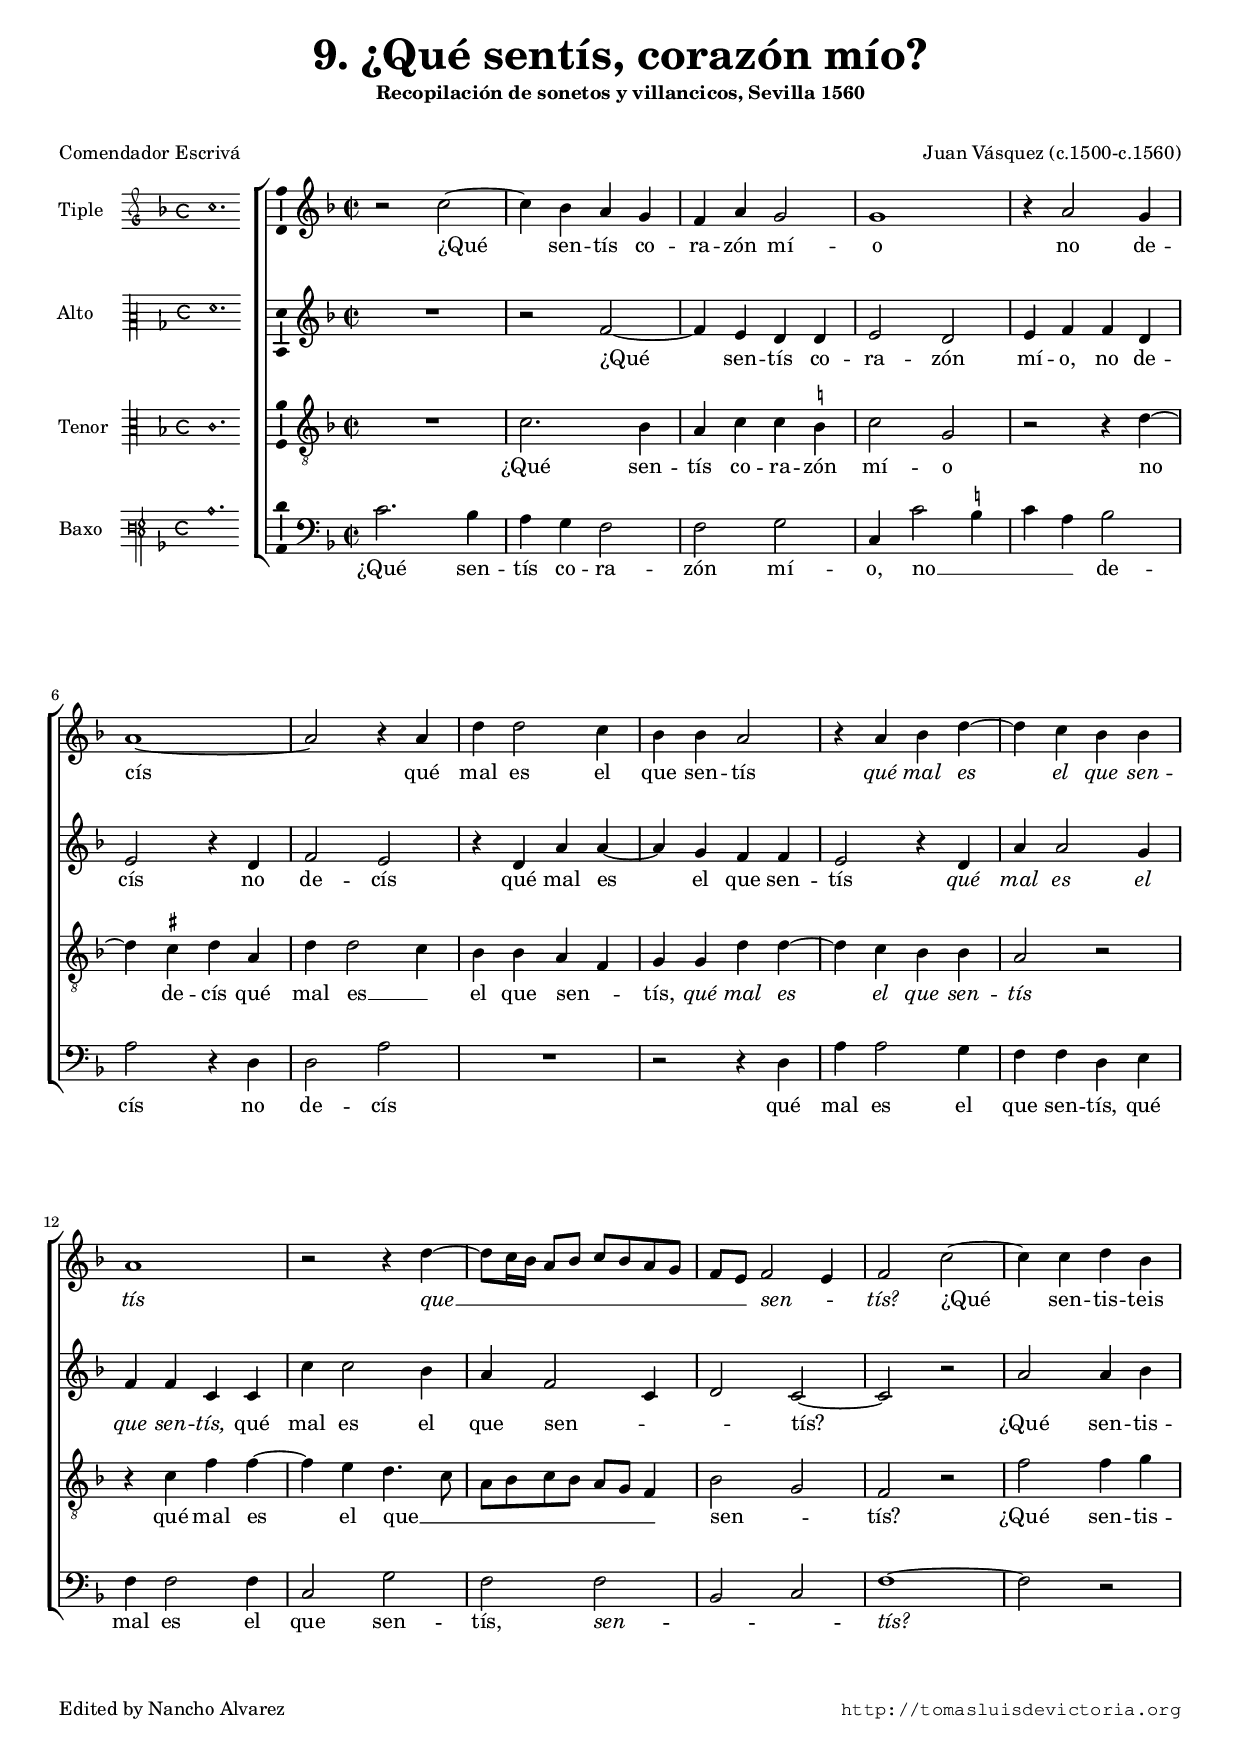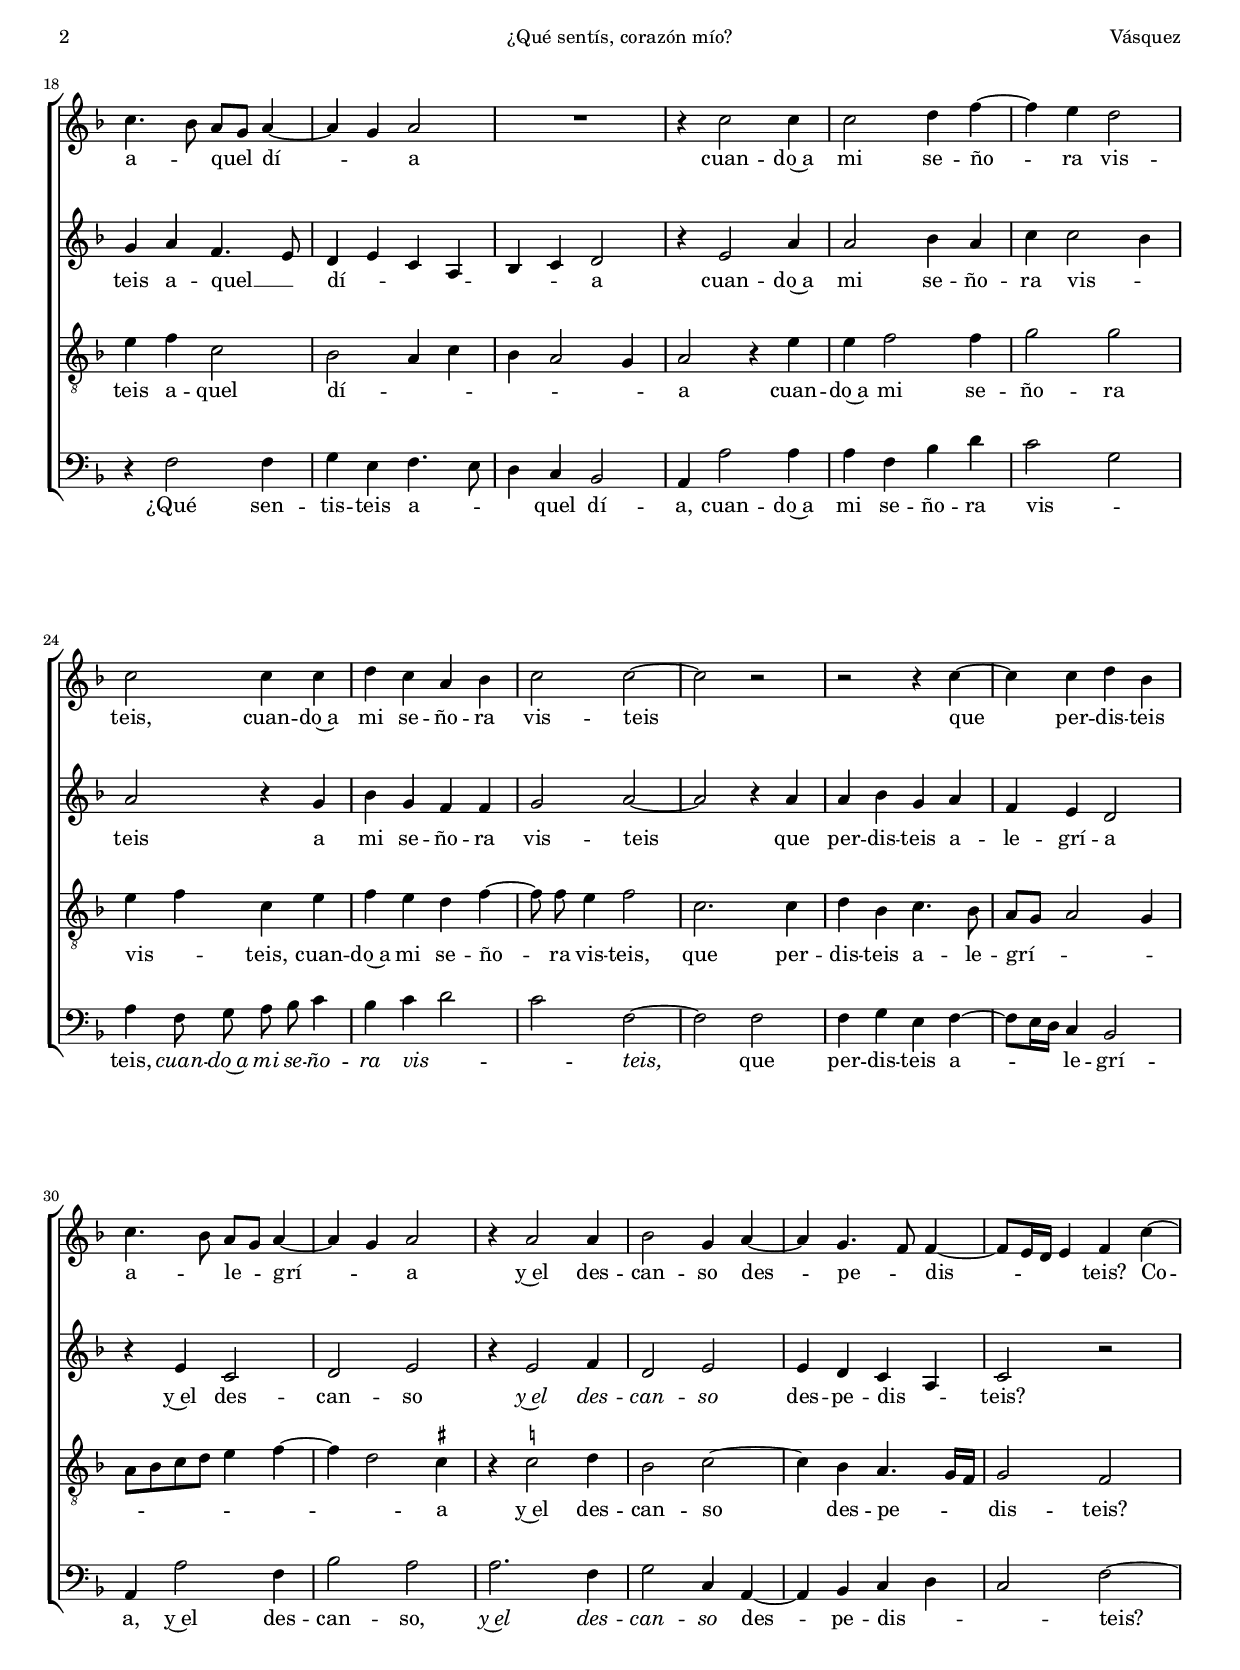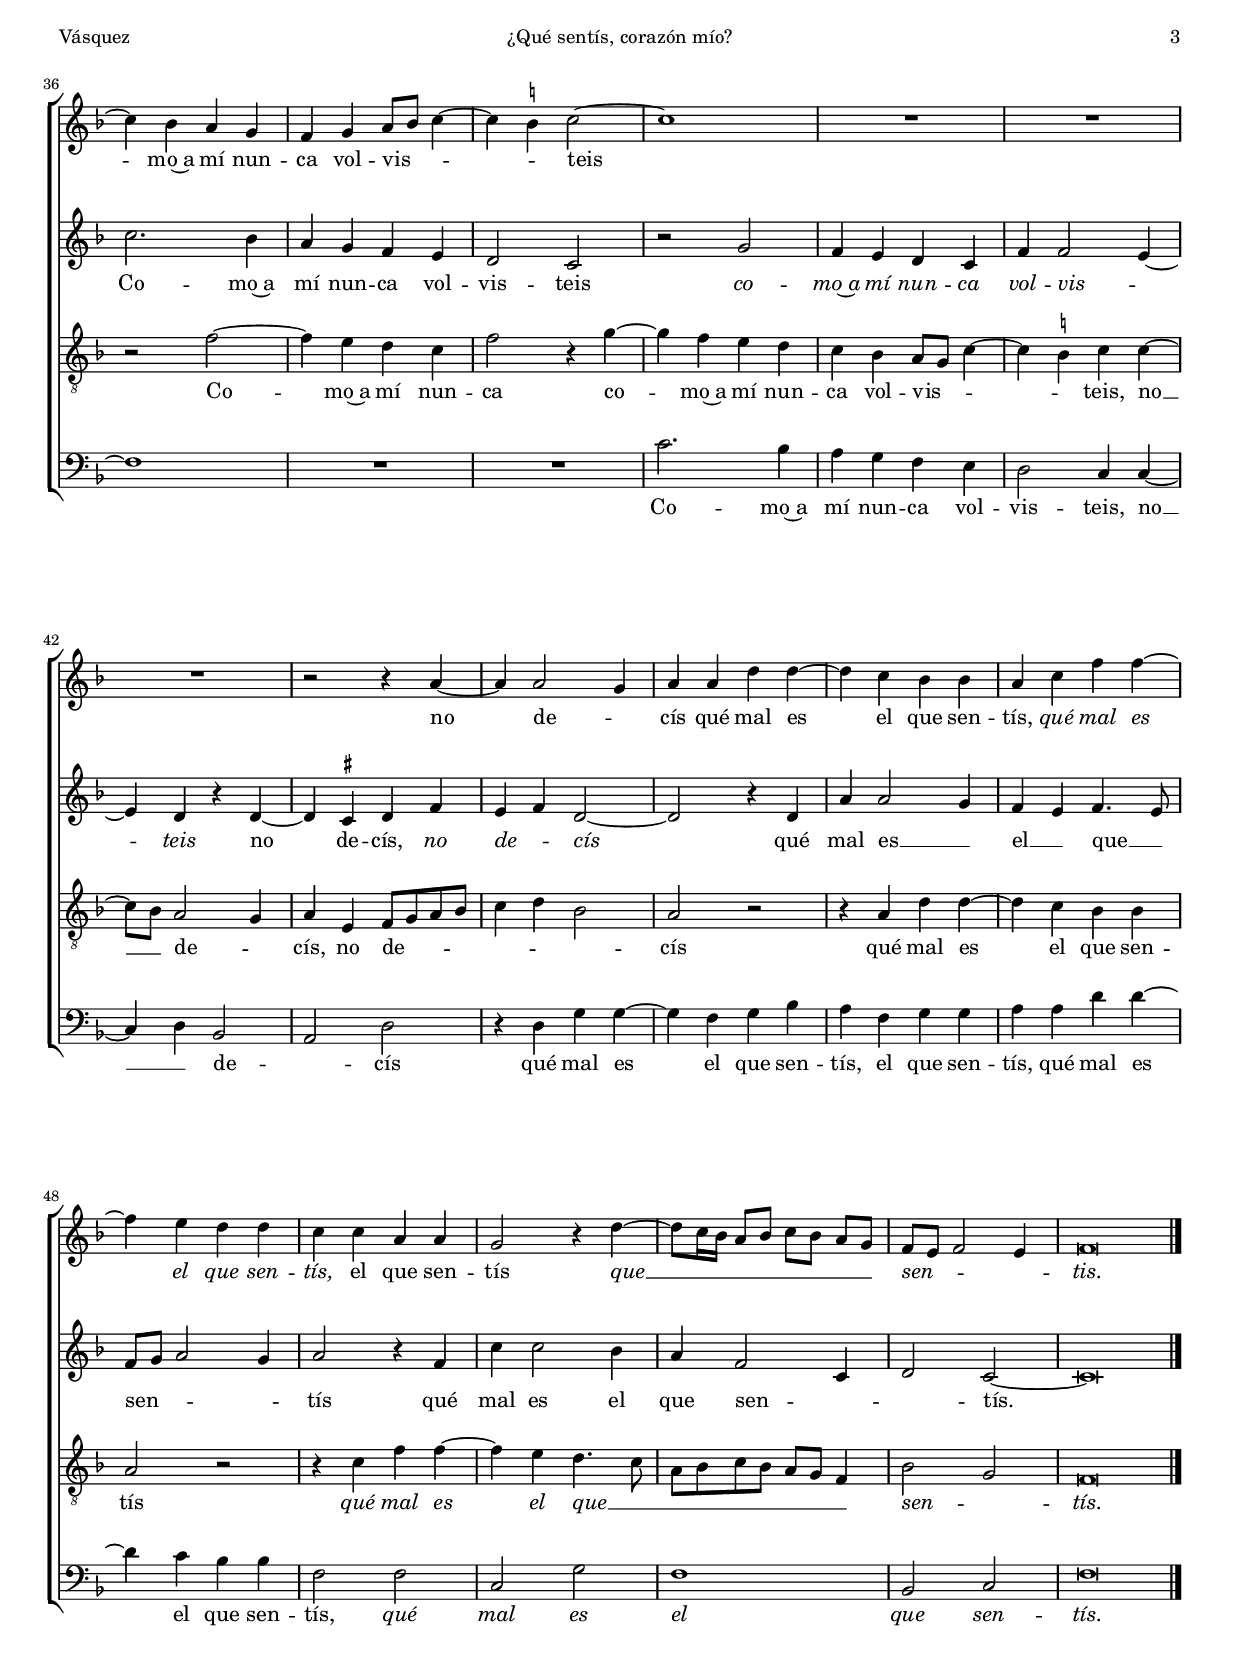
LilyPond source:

\version "2.18.0"

#(set-default-paper-size "a4")
#(set-global-staff-size 16.5)
#(ly:set-option 'point-and-click #f)
%mobile -s15.5 -i3.0

italicas=\override LyricText.font-shape = #'italic
rectas=\override LyricText.font-shape = #'upright
ss=\once \set suggestAccidentals = ##t
incipitwidth = 20
mtempo={\tempo 4 = 100}
mtempob={\tempo 4 = 50}

htitle="¿Qué sentís, corazón mío?"
hcomposer="Vásquez"

\header {
	title=\markup{\fontsize #3 "9. ¿Qué sentís, corazón mío?"}
	subtitle=\markup{\smaller "Recopilación de sonetos y villancicos, Sevilla 1560"} 
	subsubtitle=\markup{\null \vspace #1 }
        composer = \markup{"Juan Vásquez (c.1500-c.1560)"}
        pdfauthor=\composer
        %opus="(-)"
	poet=\markup{"Comendador Escrivá"}
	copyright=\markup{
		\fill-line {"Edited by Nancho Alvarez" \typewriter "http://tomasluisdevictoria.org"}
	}
%	tagline=""
}

global={\key f \major \time 2/2 \skip 1*53
        \bar "|."
}


cantus=\relative c''{
	r2 c ~
	c4 bes a g
	f a g2
	g1
	r4 a2 g4
	a1 ~
	a2 r4 a 
	d d2 c4
	bes4 bes a2
	r4 a bes d ~
	d c bes bes
	a1
	r2 r4 d ~
	d8[ c16 bes] a8[ bes] c[ bes a g]
	f8[ e] f2 e4
	f2 c' ~
	%\break
	c4 c d bes
	c4. bes8 a[ g] a4 ~
	a4 g a2
	R1
	r4 c2 c4
	c2 d4 f ~
	f e d2
	c c4 c 
	d c a bes
	c2 c ~
	c r
	r2 r4 c ~
	c c d bes
	c4. bes8 a[ g] a4 ~
	a g a2
	r4 a2 a4
	bes2 g4 a ~
	a g4. f8 f4 ~
	f8[ e16 d] e4
	f4 c' ~
	%\break
	c4 bes a g
	f4 g a8[ bes] c4 ~
	c4 \ss b c2 ~ % bemol ?
	c1
	R1*3
	r2 r4 a ~
	a4 a2 g4
	a4 a d d~
	d4 c bes bes
	a4 c f f ~
	f e d d
	c4 c a a
	g2 r4 d' ~
	d8[ c16 bes] a8[ bes] c[ bes] a[ g]
	f8[ e] f2 e4
	f\breve*1/2
}

altus=\relative c'{
	R1
	r2 f ~
	f4 e d d
	e2 d
	e4 f f d
	e2 r4 d
	f2 e
	r4 d a' a ~
	a4 g f f
	e2 r4 d
	a' a2 g4
	f4 f c c
	c'4 c2 bes4
	a4 f2 c4
	d2 c ~
	c r
	a' a4 bes
	g4 a f4. e8
	d4 e c a
	bes c d2
	r4 e2 a4
	a2 bes4 a
	c c2 bes4
	a2 r4 g
	bes4 g f f
	g2 a ~
	a r4 a
	a bes g a
	f e d2
	r4 e c2
	d2 e
	r4 e2 f4
	d2 e
	e4 d c a
	c2 r
	c'2. bes4
	a4 g f e
	d2 c
	r2 g'
	f4 e d c
	f f2 e4 ~
	e d r4 d ~
	d \ss cis d4 f
	e4 f d2 ~
	d r4 d
	a'4 a2 g4
	f e f4. e8
	f[ g] a2 g4
	a2 r4 f
	c'4 c2 bes4
	a4 f2 c4
	d2 c ~
	c\breve*1/2
}

tenor=\relative c'{
	R1
	c2. bes4
	a4 c c \ss b
	c2 g
	r2 r4 d' ~
	d \ss cis d4 a
	d d2 c4
	bes4 bes a f
	g g d' d ~
	d4 c bes bes
	a2 r
	r4 c f f ~
	f4 e d4. c8
	a8[ bes c bes] a[ g] f4
	bes2 g
	f2 r
	f'2 f4 g
	e f c2
	bes2 a4 c
	bes4 a2 g4
	a2 r4 e'
	e f2 f4
	g2 g
	e4 f c e
	f e d f ~
	f8 f e4 f2
	c2. c4
	d bes c4. bes8
	a8[ g] a2 g4
	a8[ bes c d] e4 f ~
	f d2 \ss cis4
	r4 \ss c!2 d4
	bes2 c ~
	c4 bes a4. g16[ f]
	g2 f
	r2 f' ~
	f4 e d c
	f2 r4 g ~
	g4 f e d
	c bes a8[ g] c4 ~
	c \ss b c4 c ~
	c8[ bes] a2 g4
	a4 e f8[ g a bes]
	c4 d bes2
	a r
	r4 a d d ~
	d4 c bes bes
	a2 r
	r4 c f f ~
	f e d4. c8
	a8[ bes c bes] a[ g] f4
	bes2 g
	f\breve*1/2
}

bassus=\relative c'{
	c2. bes4
	a4 g f2
	f g
	c,4 c'2 \ss b4
	c4 a bes2
	a r4 d,
	d2 a'
	R1
	r2 r4 d,
	a'4 a2 g4
	f4 f d e
	f f2 f4
	c2 g'
	f f
	bes, c
	f1 ~
	f2 r
	r4 f2 f4
	g e f4. e8
	d4 c bes2
	a4 a'2 a4
	a f bes d
	c2 g
	a4 f8 g a bes c4
	bes4 c d2
	c f,2 ~
	f f
	f4 g e f ~
	f8[ e16 d] c4 bes2
	a4 a'2 f4
	bes2 a
	a2. f4
	g2 c,4 a ~
	a4 bes c d
	c2 f ~
	f1
	R1*2
	c'2. bes4
	a g f e
	d2 c4 c ~
	c d bes2
	a2 d
	r4 d g g ~
	g f g bes
	a f g g
	a a d d ~
	d c bes bes
	f2 f
	c g'
	f1
	bes,2 c
	f\breve*1/2
}

textocantus=\lyricmode{
¿Qué sen -- tís co -- ra -- zón mí -- o % coraçon
no de -- cís qué mal es el que sen -- tís
\italicas
qué mal es el que sen -- tís
que __ _ _ _ sen -- _ tís?
\rectas
¿Qué sen -- tis -- teis a -- _ quel dí -- _ a % sentistes
cuan -- do~a mi se -- ño -- ra vis -- teis,
cuan -- do~a mi se -- ño -- ra vis -- teis
que per -- dis -- teis a -- _ le -- grí -- _ a
y~el des -- can -- so des -- pe -- _ dis -- _ teis?
Co -- mo~a mí nun -- ca vol -- vis -- _ _ teis
no de -- _ cís qué mal es el que sen -- tís,
\italicas
qué mal es el que sen -- tís, 
\rectas
el que sen -- tís
\italicas
que __ _ _ _ sen -- _ _ tis.
%qué __ mal es el que sen -- _ tís.
}

textoaltus=\lyricmode{
¿Qué sen -- tís co -- ra -- zón mí -- o,
no de -- cís
no de -- cís qué mal es el que sen -- tís
\italicas
qué mal es el que sen -- tís,
\rectas
qué mal es el que sen -- _ _ tís?
¿Qué sen -- tis -- teis a -- quel __ _ dí -- _ _ _ _ _ a
cuan -- do~a mi se -- ño -- ra vis -- _ teis
a mi se -- ño -- ra vis -- teis
que per -- dis -- teis a -- le -- grí -- a
y~el des -- can -- so
\italicas
y~el des -- can -- so
\rectas
des -- pe -- dis -- _ teis?
Co -- mo~a mí nun -- ca vol -- vis -- teis
\italicas
co -- mo~a mí nun -- ca vol -- vis -- _ teis
\rectas
no de -- cís,
\italicas
no de -- _ cís
\rectas
qué mal es __ _ el __ _ que __ _ sen -- _ _ tís
qué mal es el que sen -- _ _ tís.
}

textotenor=\lyricmode{
¿Qué sen -- tís co -- ra -- zón mí -- o
no de -- cís qué mal es __ _ el que sen -- _ tís,
\italicas
qué mal es el que sen -- tís
\rectas
qué mal es el que __ _ _ _ _ sen -- _ tís?
¿Qué sen -- tis -- teis a -- quel dí -- _ _ _ _ _ a
cuan -- do~a mi se -- ño -- ra vis -- _ teis,
cuan -- do~a mi se -- ño -- ra vis -- teis,
que per -- dis -- teis a -- le -- grí -- _ _ _ _ _ _ a
y~el des -- can -- so des -- pe -- _ dis -- teis?
Co -- mo~a mí nun -- ca
co -- mo~a mí nun -- ca
vol -- vis -- _ _ teis,
no __ de -- _ cís,
no de -- _ _ _ cís qué mal es el que sen -- tís
\italicas
qué mal es el que __ _ _ _ _ sen -- _ tís.
}

textobassus=\lyricmode{
¿Qué sen -- tís co -- ra -- zón mí -- o,
no __ _ _ _ de -- cís
no de -- cís qué mal es el que sen -- tís,
qué mal es el que sen -- tís,
\italicas
sen -- _ _ tís?
\rectas
¿Qué sen -- tis -- teis a -- _ _ quel dí -- a,
cuan -- do~a mi se -- ño -- ra vis -- _ teis,
\italicas
cuan -- do~a mi se -- ño -- ra vis -- _ _ teis,
\rectas
que per -- dis -- teis a -- le -- grí -- a,
y~el des -- can -- so,
\italicas
y~el des -- can -- so
\rectas
des -- pe -- dis -- _ _ teis?
Co -- mo~a mí nun -- ca vol -- vis -- teis,
no __ _ de -- _ cís qué mal es el que sen -- tís,
el que sen -- tís,
qué mal es el que sen -- tís, 
\italicas
qué mal es el que sen -- tís.
}


incipitcantus=\markup{
	\score{
		{ 
		\set Staff.instrumentName="Tiple   "
		\override NoteHead.style = #'neomensural
		\override Staff.TimeSignature.style = #'neomensural
		\cadenzaOn 
		\clef "petrucci-g"
		\key f \major
		\time 4/4
		c''1.
		} 

	\layout { line-width=\incipitwidth indent = 0 }
	}
}

incipitaltus=\markup{
	\score{
		{ 
		\set Staff.instrumentName="Alto     "
		\override NoteHead.style = #'neomensural 
		\override Staff.TimeSignature.style = #'neomensural
		\cadenzaOn 
		\clef "petrucci-c2"
		\key f \major
		\time 4/4
                f'1.
		} 
	\layout { line-width=\incipitwidth indent = 0 }
	}
}


incipittenor=\markup{
	\score{
		{ 
		\set Staff.instrumentName="Tenor  "
		\override NoteHead.style = #'neomensural 
		\override Staff.TimeSignature.style = #'neomensural
		\cadenzaOn 
		\clef "petrucci-c3"
		\key f \major
		\time 4/4
                c'1.
		} 
	\layout { line-width=\incipitwidth indent=0 }
	}
}

incipitbassus=\markup{
	\score{
		{ 
		\set Staff.instrumentName="Baxo   "
		\override NoteHead.style = #'neomensural
		\override Staff.TimeSignature.style = #'neomensural
		\cadenzaOn 
		\clef "petrucci-f3"
		\key f \major
		\time 4/4
                c'1.
		} 
	\layout { line-width=\incipitwidth indent = 0 }
	}
}

%\layout {
%       \context {\Voice
%               \remove Ligature_bracket_engraver
%               \consists Mensural_ligature_engraver
%       }
%       line-width=\incipitwidth
%       indent = 0
%}

\score {\transpose c' c'{
\new ChoirStaff<<

	\new Staff <<\global
	\new Voice="v1" {
		\set Staff.instrumentName=\incipitcantus
		\clef "treble"
		\cantus }
	\new Lyrics \lyricsto "v1" {\textocantus }
	>>

	\new Staff <<\global
	\new Voice="v2" {
		\set Staff.instrumentName=\incipitaltus
		\clef "treble"
		\altus }
	\new Lyrics \lyricsto "v2" {\textoaltus }
	>>
	
	\new Staff <<\global
	\new Voice="v3" {
		\set Staff.instrumentName=\incipittenor
		\clef "G_8"
		\tenor }
	\new Lyrics \lyricsto "v3" {\textotenor }
	>>

	\new Staff <<\global
	\new Voice="v4" {
		\set Staff.instrumentName=\incipitbassus
		\clef "bass"
		\bassus }
	\new Lyrics \lyricsto "v4" {\textobassus }
	>>
	
>>

	} % transpose

\layout{ 
	\context {\Lyrics 
		\override VerticalAxisGroup.staff-affinity = #UP
		\override VerticalAxisGroup.nonstaff-relatedstaff-spacing =
			#'((basic-distance . 0) (minimum-distance . 0) (padding . .6))
		\override LyricText.font-size = #1.2
		\override LyricHyphen.minimum-distance = #0.5
	}
	\context {\Score 
		tempoHideNote = ##t
		\override BarNumber.padding = #2 
	}
	\context {\Voice 
		%melismaBusyProperties = #'()
		autoBeaming = ##f
	}
	\context {\Staff 
                %\RemoveEmptyStaves
                %\override VerticalAxisGroup.remove-first = ##t
		\override VerticalAxisGroup.staff-staff-spacing =
			#'((basic-distance . 11) (minimum-distance . 0) (padding . 1))
		\consists Ambitus_engraver 
		\override LigatureBracket.padding = #1
	}
}

%\midi { \mtempo }

}


\paper{
	evenHeaderMarkup=\markup  \fill-line { \fromproperty #'page:page-number-string \htitle \hcomposer }
	oddHeaderMarkup= \markup  \fill-line { \on-the-fly #not-first-page \hcomposer \on-the-fly #not-first-page \htitle \on-the-fly #not-first-page \fromproperty #'page:page-number-string }
	%system-count=20
	%page-count = 8
	systems-per-page = 3
	ragged-last-bottom = ##f
	indent=3.5\cm
	system-system-spacing =
	#'((basic-distance . 20) (minimum-distance . 0) (padding . 5))
	top-system-spacing = % header
	#'((basic-distance . 9) (minimum-distance . 0) (padding . 0))
	last-bottom-spacing = % footer
	#'((basic-distance . 13) (minimum-distance . 0) (padding . 0))
	markup-system-spacing.padding = #1.5
}
